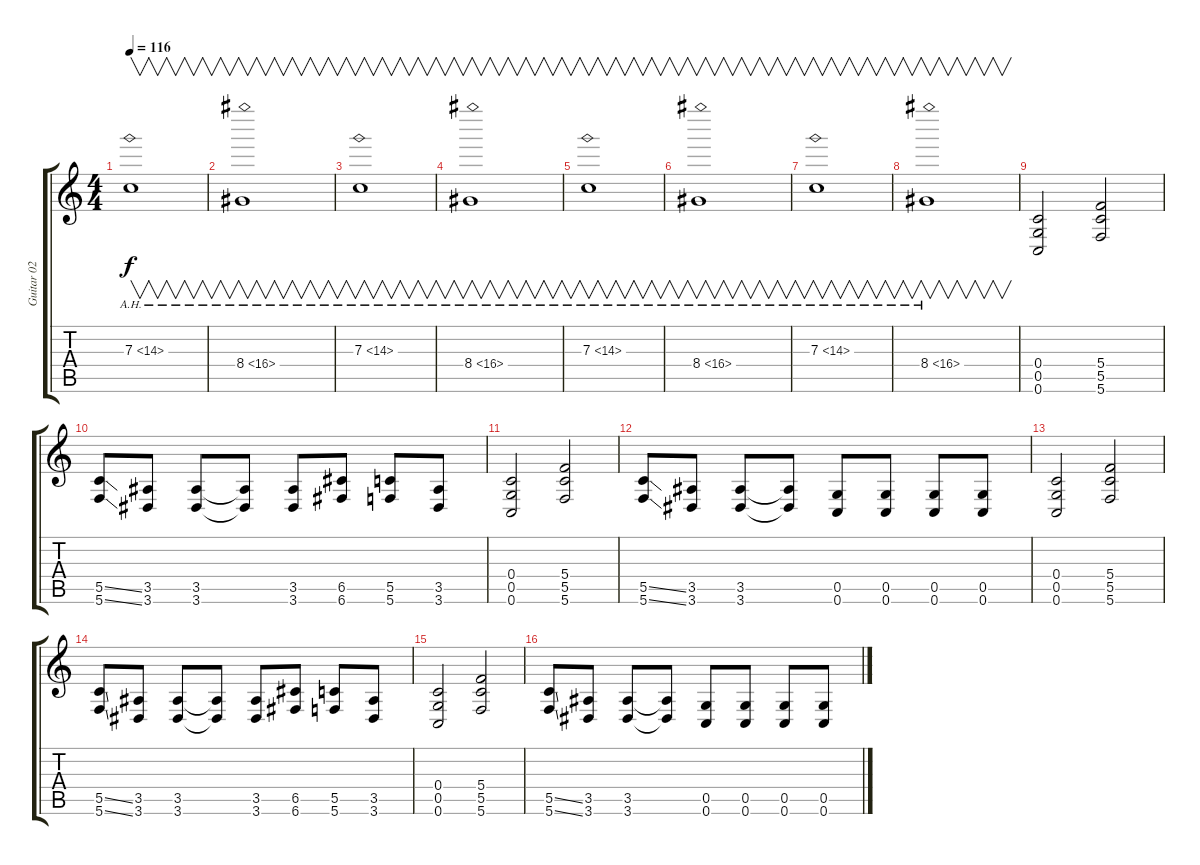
\track ("Guitar 02" "Guitar 02") {instrument distortionguitar}
\staff {score tabs}
\tuning (D4 A3 F3 C3 G2 C2) {hide}
\ts (4 4)
\tempo 116
\clef g2
\ks c
7.3{ah 7}.1{v dy f balance 11 instrument distortionguitar} |
8.4{ah 8}.1{v} |
7.3{ah 7}.1{v} |
8.4{ah 8}.1{v} |
7.3{ah 7}.1{v} |
8.4{ah 8}.1{v} |
7.3{ah 7}.1{v} |
8.4{ah 8}.1{v} |
(0.4 0.5 0.6).2{balance 8} (5.4 5.5 5.6).2 |
(5.5{ss} 5.6{ss}).8 (3.5 3.6).8 (3.5 3.6).8 (3.5{t} 3.6{t}).8 (3.5 3.6).8 (6.5 6.6).8 (5.5 5.6).8 (3.5 3.6).8 |
(0.4 0.5 0.6).2 (5.4 5.5 5.6).2 |
(5.5{ss} 5.6{ss}).8 (3.5 3.6).8 (3.5 3.6).8 (3.5{t} 3.6{t}).8 (0.5 0.6).8 (0.5 0.6).8 (0.5 0.6).8 (0.5 0.6).8 |
(0.4 0.5 0.6).2 (5.4 5.5 5.6).2 |
(5.5{ss} 5.6{ss}).8 (3.5 3.6).8 (3.5 3.6).8 (3.5{t} 3.6{t}).8 (3.5 3.6).8 (6.5 6.6).8 (5.5 5.6).8 (3.5 3.6).8 |
(0.4 0.5 0.6).2 (5.4 5.5 5.6).2 |
(5.5{ss} 5.6{ss}).8 (3.5 3.6).8 (3.5 3.6).8 (3.5{t} 3.6{t}).8 (0.5 0.6).8 (0.5 0.6).8 (0.5 0.6).8 (0.5 0.6).8
